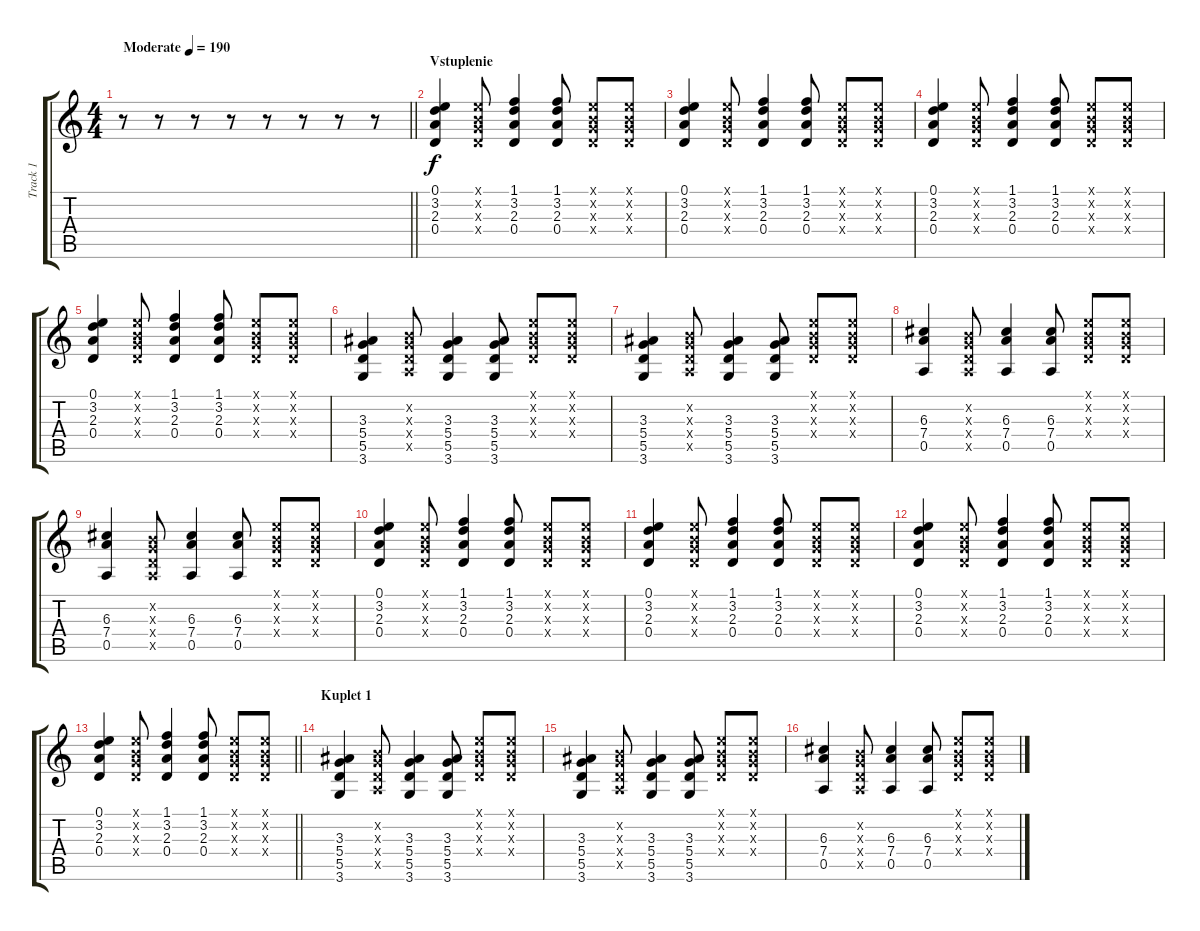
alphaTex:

\track ("Track 1" "Track 1") {instrument acousticguitarsteel}
\staff {score tabs}
\tuning (E4 B3 G3 D3 A2 E2) {hide}
\ts (4 4)
\tempo (190 "Moderate")
\clef g2
\barLineRight lightlight
\ks c
r.8{dy f instrument acousticguitarsteel} r.8 r.8 r.8 r.8 r.8 r.8 r.8 |
\section ("" "Vstuplenie")
(0.1 3.2 2.3 0.4).4 (0.1{x} 0.2{x} 0.3{x} 0.4{x}).8 (1.1 3.2 2.3 0.4).4 (1.1 3.2 2.3 0.4).8 (0.1{x} 0.2{x} 0.3{x} 0.4{x}).8 (0.1{x} 0.2{x} 0.3{x} 0.4{x}).8 |
(0.1 3.2 2.3 0.4).4 (0.1{x} 0.2{x} 0.3{x} 0.4{x}).8 (1.1 3.2 2.3 0.4).4 (1.1 3.2 2.3 0.4).8 (0.1{x} 0.2{x} 0.3{x} 0.4{x}).8 (0.1{x} 0.2{x} 0.3{x} 0.4{x}).8 |
(0.1 3.2 2.3 0.4).4 (0.1{x} 0.2{x} 0.3{x} 0.4{x}).8 (1.1 3.2 2.3 0.4).4 (1.1 3.2 2.3 0.4).8 (0.1{x} 0.2{x} 0.3{x} 0.4{x}).8 (0.1{x} 0.2{x} 0.3{x} 0.4{x}).8 |
(0.1 3.2 2.3 0.4).4 (0.1{x} 0.2{x} 0.3{x} 0.4{x}).8 (1.1 3.2 2.3 0.4).4 (1.1 3.2 2.3 0.4).8 (0.1{x} 0.2{x} 0.3{x} 0.4{x}).8 (0.1{x} 0.2{x} 0.3{x} 0.4{x}).8 |
(3.3 5.4 5.5 3.6).4 (0.2{x} 0.3{x} 0.4{x} 0.5{x}).8 (3.3 5.4 5.5 3.6).4 (3.3 5.4 5.5 3.6).8 (0.1{x} 0.2{x} 0.3{x} 0.4{x}).8 (0.1{x} 0.2{x} 0.3{x} 0.4{x}).8 |
(3.3 5.4 5.5 3.6).4 (0.2{x} 0.3{x} 0.4{x} 0.5{x}).8 (3.3 5.4 5.5 3.6).4 (3.3 5.4 5.5 3.6).8 (0.1{x} 0.2{x} 0.3{x} 0.4{x}).8 (0.1{x} 0.2{x} 0.3{x} 0.4{x}).8 |
(6.3 7.4 0.5).4 (0.2{x} 0.3{x} 0.4{x} 0.5{x}).8 (6.3 7.4 0.5).4 (6.3 7.4 0.5).8 (0.1{x} 0.2{x} 0.3{x} 0.4{x}).8 (0.1{x} 0.2{x} 0.3{x} 0.4{x}).8 |
(6.3 7.4 0.5).4 (0.2{x} 0.3{x} 0.4{x} 0.5{x}).8 (6.3 7.4 0.5).4 (6.3 7.4 0.5).8 (0.1{x} 0.2{x} 0.3{x} 0.4{x}).8 (0.1{x} 0.2{x} 0.3{x} 0.4{x}).8 |
(0.1 3.2 2.3 0.4).4 (0.1{x} 0.2{x} 0.3{x} 0.4{x}).8 (1.1 3.2 2.3 0.4).4 (1.1 3.2 2.3 0.4).8 (0.1{x} 0.2{x} 0.3{x} 0.4{x}).8 (0.1{x} 0.2{x} 0.3{x} 0.4{x}).8 |
(0.1 3.2 2.3 0.4).4 (0.1{x} 0.2{x} 0.3{x} 0.4{x}).8 (1.1 3.2 2.3 0.4).4 (1.1 3.2 2.3 0.4).8 (0.1{x} 0.2{x} 0.3{x} 0.4{x}).8 (0.1{x} 0.2{x} 0.3{x} 0.4{x}).8 |
(0.1 3.2 2.3 0.4).4 (0.1{x} 0.2{x} 0.3{x} 0.4{x}).8 (1.1 3.2 2.3 0.4).4 (1.1 3.2 2.3 0.4).8 (0.1{x} 0.2{x} 0.3{x} 0.4{x}).8 (0.1{x} 0.2{x} 0.3{x} 0.4{x}).8 |
\barLineRight lightlight
(0.1 3.2 2.3 0.4).4 (0.1{x} 0.2{x} 0.3{x} 0.4{x}).8 (1.1 3.2 2.3 0.4).4 (1.1 3.2 2.3 0.4).8 (0.1{x} 0.2{x} 0.3{x} 0.4{x}).8 (0.1{x} 0.2{x} 0.3{x} 0.4{x}).8 |
\section ("" "Kuplet 1")
(3.3 5.4 5.5 3.6).4 (0.2{x} 0.3{x} 0.4{x} 0.5{x}).8 (3.3 5.4 5.5 3.6).4 (3.3 5.4 5.5 3.6).8 (0.1{x} 0.2{x} 0.3{x} 0.4{x}).8 (0.1{x} 0.2{x} 0.3{x} 0.4{x}).8 |
(3.3 5.4 5.5 3.6).4 (0.2{x} 0.3{x} 0.4{x} 0.5{x}).8 (3.3 5.4 5.5 3.6).4 (3.3 5.4 5.5 3.6).8 (0.1{x} 0.2{x} 0.3{x} 0.4{x}).8 (0.1{x} 0.2{x} 0.3{x} 0.4{x}).8 |
(6.3 7.4 0.5).4 (0.2{x} 0.3{x} 0.4{x} 0.5{x}).8 (6.3 7.4 0.5).4 (6.3 7.4 0.5).8 (0.1{x} 0.2{x} 0.3{x} 0.4{x}).8 (0.1{x} 0.2{x} 0.3{x} 0.4{x}).8
